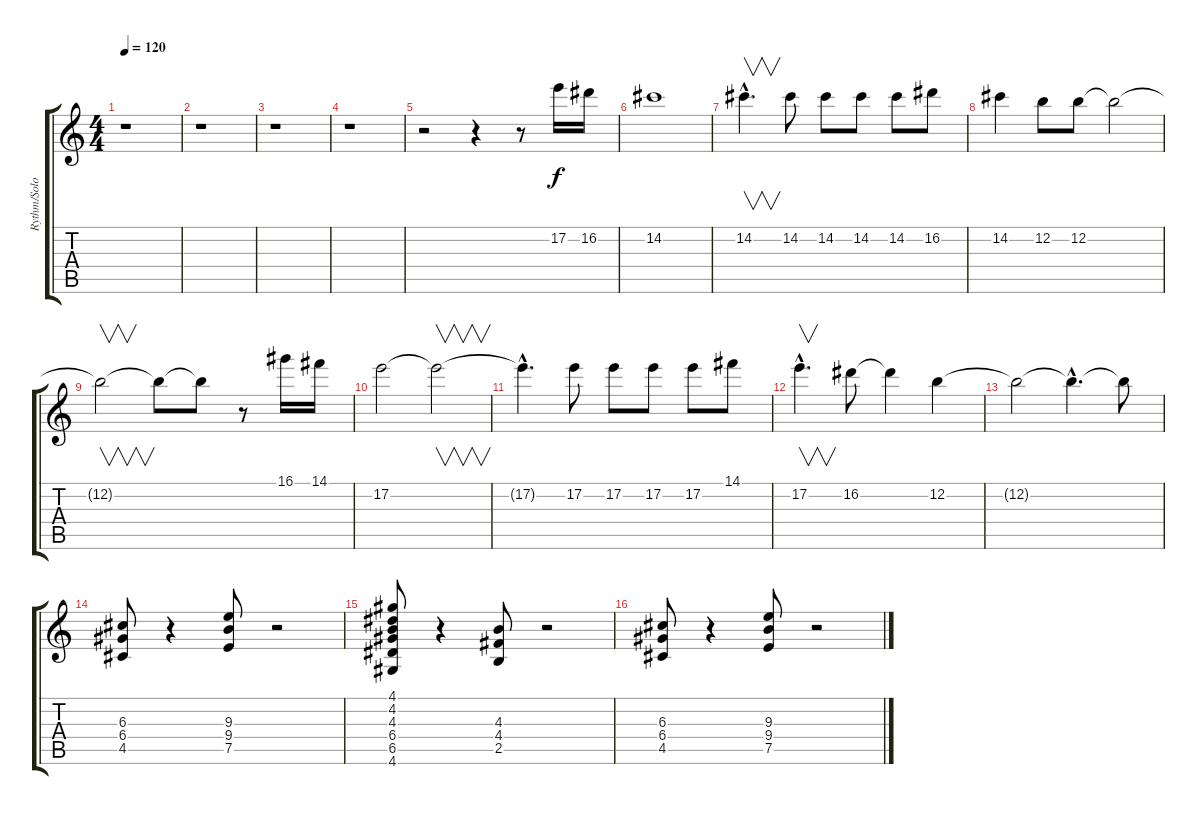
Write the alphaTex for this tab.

\track ("Rythm/Solo Guitar 2" "Rythm/Solo") {instrument acousticguitarnylon}
\staff {score tabs}
\tuning (E4 B3 G3 D3 A2 E2) {hide}
\ts (4 4)
\tempo 120
\clef g2
\ks c
r.1{dy f instrument acousticguitarnylon} |
r.1 |
r.1 |
r.1 |
r.2 r.4 r.8 17.2.16 16.2.16 |
14.2.1 |
14.2{hac}.4{v d} 14.2.8 14.2.8 14.2.8 14.2.8 16.2.8 |
14.2.4 12.2.8 12.2.8 12.2{t}.2 |
12.2{t}.2{v} 12.2{t}.8 12.2{t}.8 r.8 16.1.16 14.1.16 |
17.2.2 17.2{t}.2{v} |
17.2{hac t}.4{d} 17.2.8 17.2.8 17.2.8 17.2.8 14.1.8 |
17.2{hac}.4{v d} 16.2.8 16.2{t}.4 12.2.4 |
12.2{t}.2 12.2{hac t}.4{d} 12.2{t}.8 |
(6.3 6.4 4.5).8 r.4 (9.3 9.4 7.5).8 r.2 |
(4.1 4.2 4.3 6.4 6.5 4.6).8 r.4 (4.3 4.4 2.5).8 r.2 |
(6.3 6.4 4.5).8 r.4 (9.3 9.4 7.5).8 r.2
